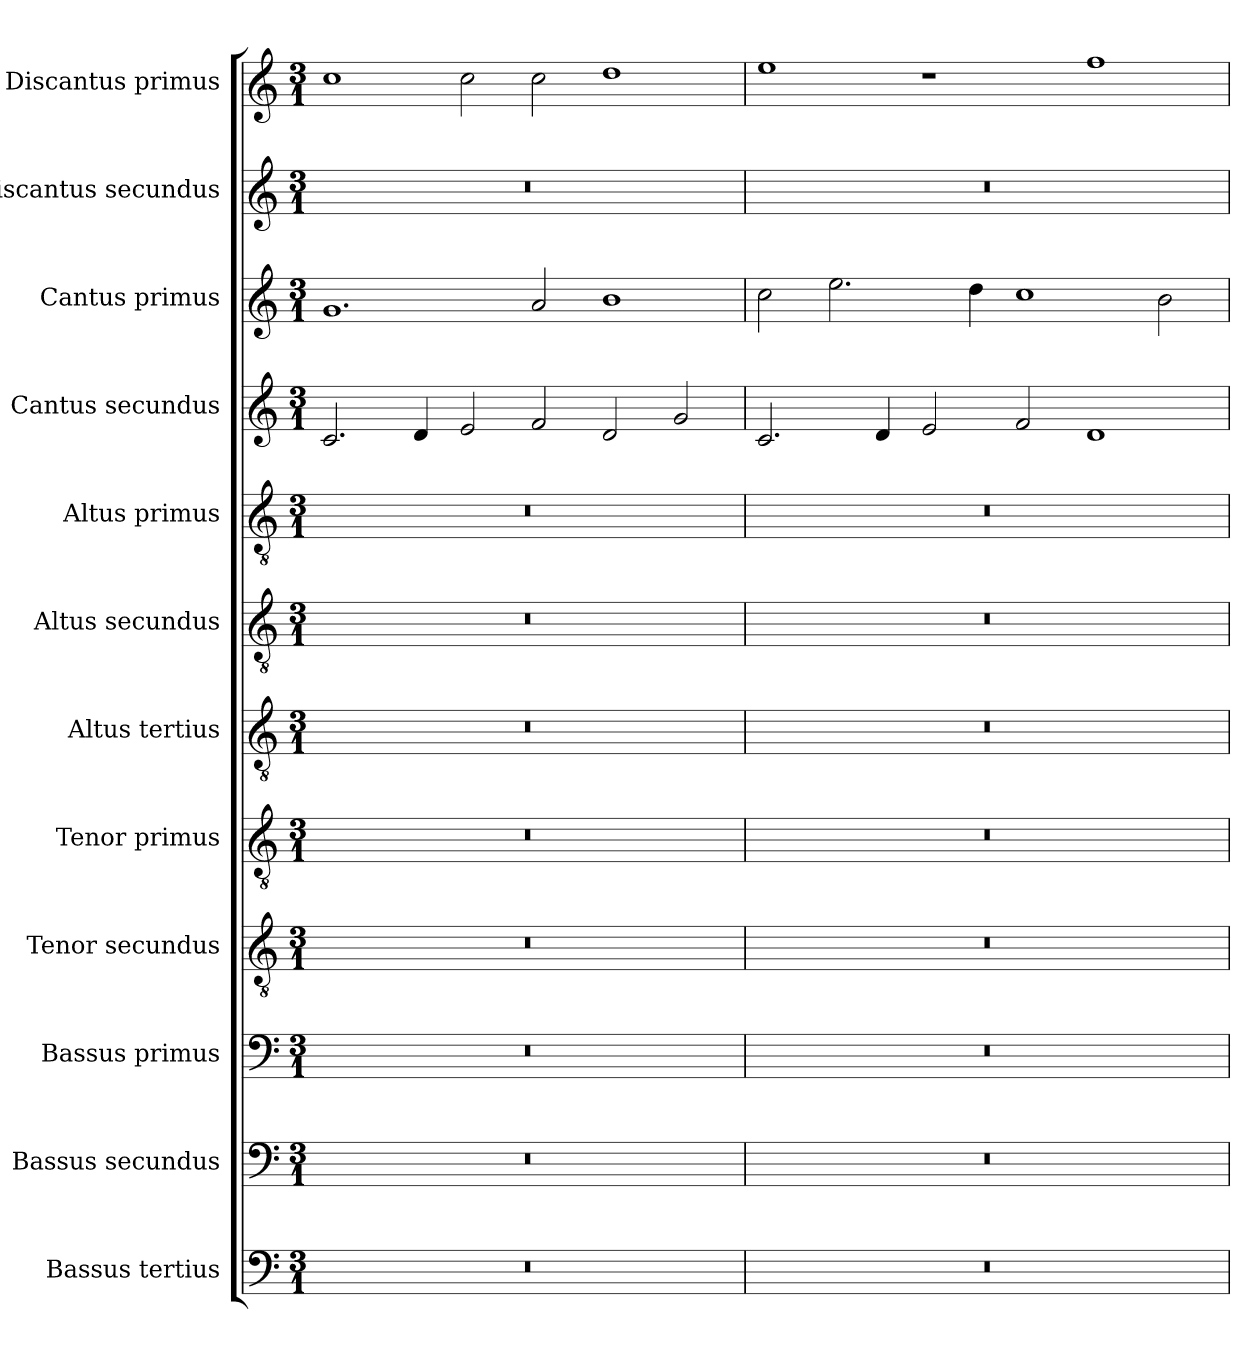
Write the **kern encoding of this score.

**kern	**kern	**kern	**kern	**kern	**kern	**kern	**kern	**kern	**kern	**kern	**kern
*part12	*part11	*part10	*part9	*part8	*part7	*part6	*part5	*part4	*part3	*part2	*part1
*staff12	*staff11	*staff10	*staff9	*staff8	*staff7	*staff6	*staff5	*staff4	*staff3	*staff2	*staff1
*I"Bassus tertius	*I"Bassus secundus	*I"Bassus primus	*I"Tenor secundus	*I"Tenor primus	*I"Altus tertius	*I"Altus secundus	*I"Altus primus	*I"Cantus secundus	*I"Cantus primus	*I"Discantus secundus	*I"Discantus primus
*I'B3	*I'B2	*I'B1	*I'T2	*I'T1	*I'A3	*I'A2	*I'A1	*I'C2	*I'C1	*I'D2	*I'D1
*clefF4	*clefF4	*clefF4	*clefGv2	*clefGv2	*clefGv2	*clefGv2	*clefGv2	*clefG2	*clefG2	*clefG2	*clefG2
*k[]	*k[]	*k[]	*k[]	*k[]	*k[]	*k[]	*k[]	*k[]	*k[]	*k[]	*k[]
*M3/1	*M3/1	*M3/1	*M3/1	*M3/1	*M3/1	*M3/1	*M3/1	*M3/1	*M3/1	*M3/1	*M3/1
=1	=1	=1	=1	=1	=1	=1	=1	=1	=1	=1	=1
0.r	0.r	0.r	0.r	0.r	0.r	0.r	0.r	2.c/	1.g	0.r	1cc
.	.	.	.	.	.	.	.	4d/	.	.	.
.	.	.	.	.	.	.	.	2e/	.	.	2cc\
.	.	.	.	.	.	.	.	2f/	2a/	.	2cc\
.	.	.	.	.	.	.	.	2d/	1b	.	1dd
.	.	.	.	.	.	.	.	2g/	.	.	.
=2	=2	=2	=2	=2	=2	=2	=2	=2	=2	=2	=2
0.r	0.r	0.r	0.r	0.r	0.r	0.r	0.r	2.c/	2cc\	0.r	1ee
.	.	.	.	.	.	.	.	.	2.ee\	.	.
.	.	.	.	.	.	.	.	4d/	.	.	.
.	.	.	.	.	.	.	.	2e/	.	.	1r
.	.	.	.	.	.	.	.	.	4dd\	.	.
.	.	.	.	.	.	.	.	2f/	1cc	.	.
.	.	.	.	.	.	.	.	1d	.	.	1ff
.	.	.	.	.	.	.	.	.	2b\	.	.
=	=	=	=	=	=	=	=	=	=	=	=
*-	*-	*-	*-	*-	*-	*-	*-	*-	*-	*-	*-
